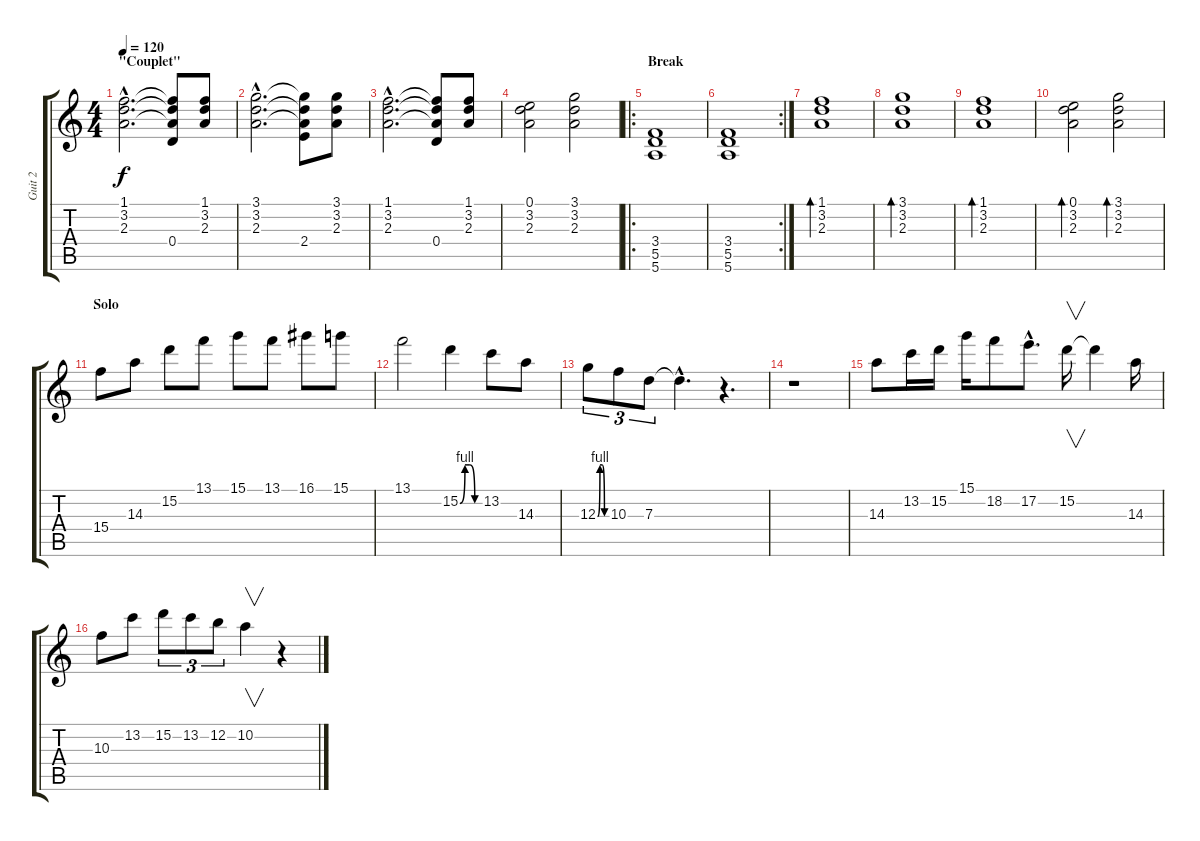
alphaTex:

\track ("Guit 2" "Guit 2") {instrument acousticguitarnylon}
\staff {score tabs}
\tuning (E4 B3 G3 D3 A2 E2) {hide}
\ts (4 4)
\section ("" "\"Couplet\"")
\tempo 120
\clef g2
\ks c
(1.1{hac} 3.2{hac} 2.3{hac}).2{d dy f volume 13} (1.1{t} 3.2{t} 2.3{t} 0.4).8 (1.1 3.2 2.3).8 |
(3.1{hac} 3.2{hac} 2.3{hac}).2{d} (3.1{t} 3.2{t} 2.3{t} 2.4).8 (3.1 3.2 2.3).8 |
(1.1{hac} 3.2{hac} 2.3{hac}).2{d} (1.1{t} 3.2{t} 2.3{t} 0.4).8 (1.1 3.2 2.3).8 |
(0.1 3.2 2.3).2 (3.1 3.2 2.3).2{volume 7} |
\ro
\section ("" "Break")
(3.4 5.5 5.6).1{volume 6 instrument overdrivenguitar} |
\rc 2
(3.4 5.5 5.6).1 |
(1.1 3.2 2.3).1{bd 480 instrument overdrivenguitar} |
(3.1 3.2 2.3).1{bd 480} |
(1.1 3.2 2.3).1{bd 480} |
(0.1 3.2 2.3).2{bd 480} (3.1 3.2 2.3).2{bd 480} |
\section ("" "Solo")
15.4.8{volume 10 instrument overdrivenguitar} 14.3.8 15.2.8 13.1.8 15.1.8 13.1.8 16.1.8 15.1.8 |
13.1.2 15.2{be (custom 0 0 15 4 30 4 45 0 60 0)}.4 13.2.8 14.3.8 |
12.3{be (custom 0 0 15 4 30 4 45 0 60 0)}.8{tu (3 2)} 10.3.8{tu (3 2)} 7.3.8{tu (3 2)} 7.3{hac t}.4{d} r.4{d} |
r.1 |
14.3.8 13.2.16 15.2.16 15.1.16 18.2.8 17.2{hac}.8{d} 15.2.16{v} 15.2{t}.4 14.3.16 |
10.3.8 13.2.8 15.2.8{tu (3 2)} 13.2.8{tu (3 2)} 12.2.8{tu (3 2)} 10.2.4{v} r.4
